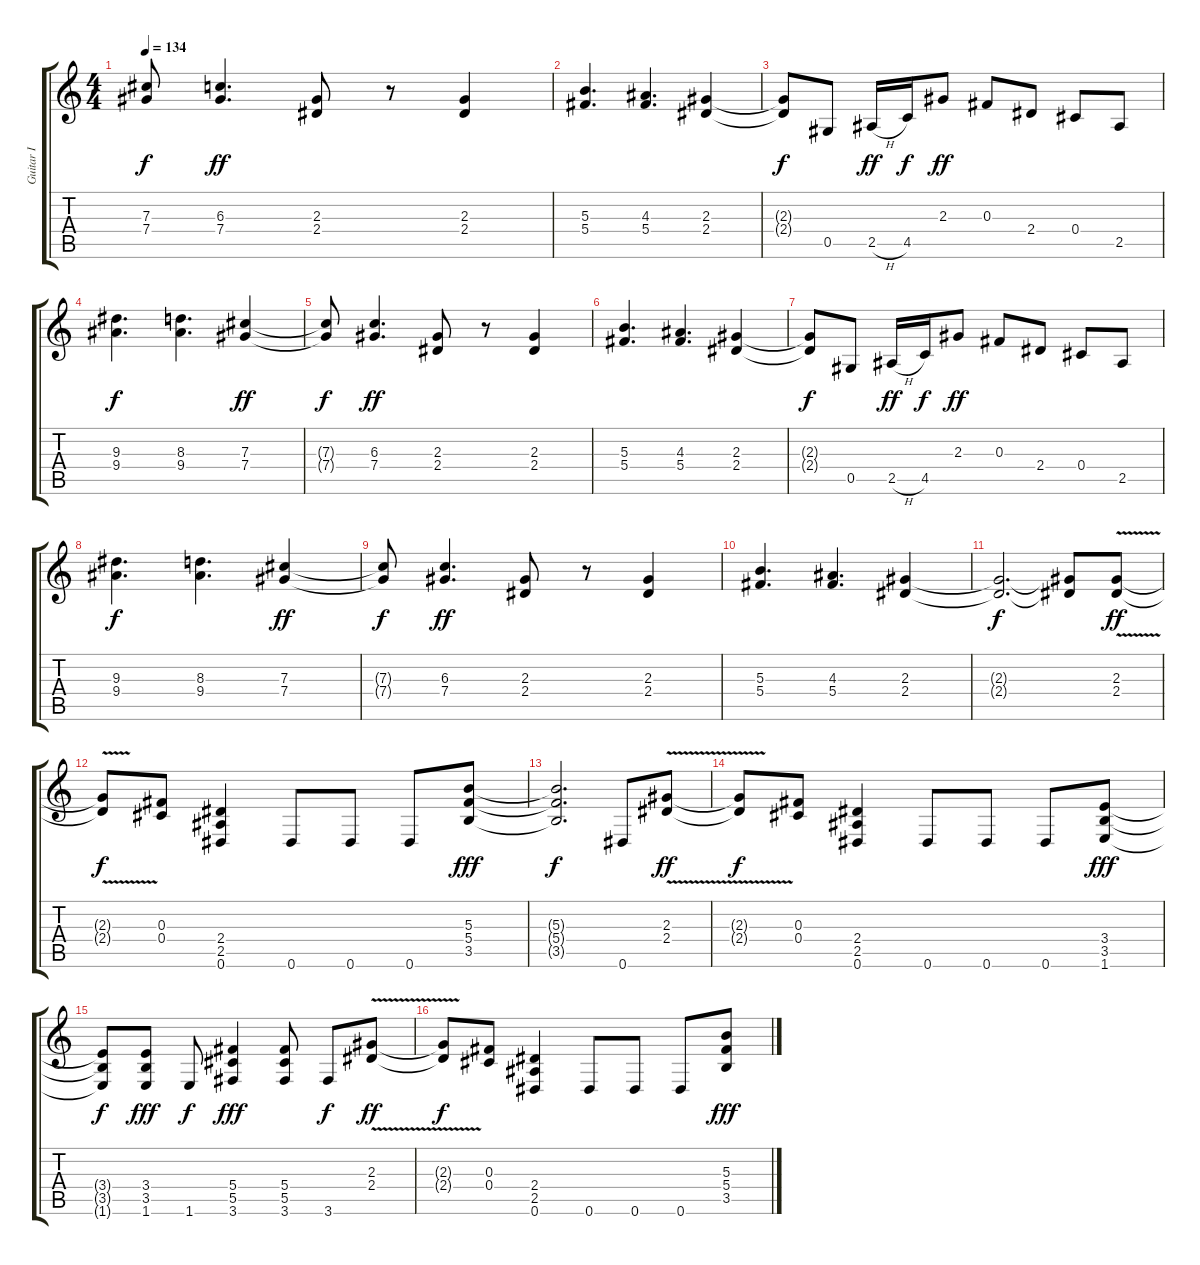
\track ("Guitar I" "Guitar I") {instrument distortionguitar}
\staff {score tabs}
\tuning (Eb4 Bb3 Gb3 Db3 Ab2 Eb2) {hide}
\ts (4 4)
\tempo 134
\clef g2
\ks c
(7.3{t} 7.4{t}).8{dy f} (6.3 7.4).4{d dy ff} (2.3 2.4).8 r.8 (2.3 2.4).4 |
(5.3 5.4).4{d} (4.3 5.4).4{d} (2.3 2.4).4 |
(2.3{t} 2.4{t}).8{dy f} 0.5.8 2.5{h}.16{dy ff} 4.5.16{dy f} 2.3.8{dy ff} 0.3.8 2.4.8 0.4.8 2.5.8 |
(9.3 9.4).4{d dy f} (8.3 9.4).4{d} (7.3 7.4).4{dy ff} |
(7.3{t} 7.4{t}).8{dy f} (6.3 7.4).4{d dy ff} (2.3 2.4).8 r.8 (2.3 2.4).4 |
(5.3 5.4).4{d} (4.3 5.4).4{d} (2.3 2.4).4 |
(2.3{t} 2.4{t}).8{dy f} 0.5.8 2.5{h}.16{dy ff} 4.5.16{dy f} 2.3.8{dy ff} 0.3.8 2.4.8 0.4.8 2.5.8 |
(9.3 9.4).4{d dy f} (8.3 9.4).4{d} (7.3 7.4).4{dy ff} |
(7.3{t} 7.4{t}).8{dy f} (6.3 7.4).4{d dy ff} (2.3 2.4).8 r.8 (2.3 2.4).4 |
(5.3 5.4).4{d} (4.3 5.4).4{d} (2.3 2.4).4 |
(2.3{t} 2.4{t}).2{d dy f} (2.3{t} 2.4{t}).8 (2.3{v} 2.4{v}).8{dy ff} |
(2.3{t} 2.4{t}).8{dy f} (0.3 0.4).8 (2.4 2.5 0.6).4 0.6.8 0.6.8 0.6.8 (5.3 5.4 3.5).8{dy fff} |
(5.3{t} 5.4{t} 3.5{t}).2{d dy f} 0.6.8 (2.3{v} 2.4{v}).8{dy ff} |
(2.3{t} 2.4{t}).8{dy f} (0.3 0.4).8 (2.4 2.5 0.6).4 0.6.8 0.6.8 0.6.8 (3.4 3.5 1.6).8{dy fff} |
(3.4{t} 3.5{t} 1.6{t}).8{dy f} (3.4 3.5 1.6).8{dy fff} 1.6.8{dy f} (5.4 5.5 3.6).4{dy fff} (5.4 5.5 3.6).8 3.6.8{dy f} (2.3{v} 2.4{v}).8{dy ff} |
(2.3{t} 2.4{t}).8{dy f} (0.3 0.4).8 (2.4 2.5 0.6).4 0.6.8 0.6.8 0.6.8 (5.3 5.4 3.5).8{dy fff}
